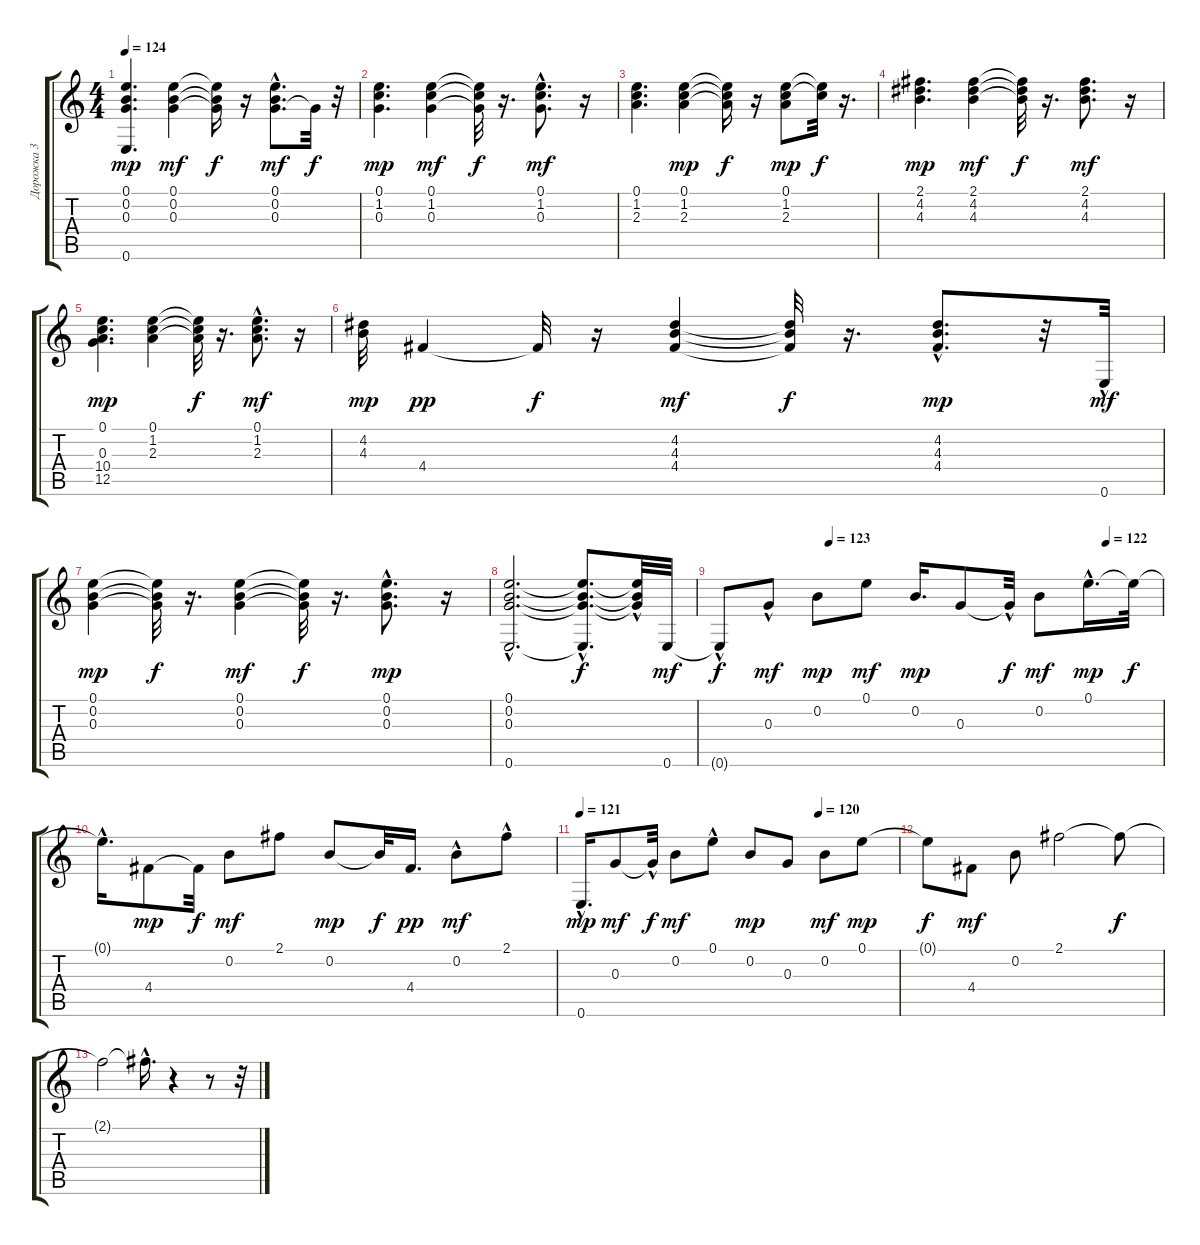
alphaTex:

\track ("Дорожка 3" "Дорожка 3") {instrument acousticguitarnylon}
\staff {score tabs}
\tuning (E4 B3 G3 D3 A2 E2) {hide}
\ts (4 4)
\tempo 124
\clef g2
\ks c
(0.1 0.2 0.3 0.6).4{d dy mp} (0.1 0.2 0.3).4{dy mf} (0.1{t} 0.2{t} 0.3{t}).16{dy f} r.16 (0.1{hac} 0.2{hac} 0.3{hac}).8{d dy mf} 0.3{t}.32{dy f} r.32 |
(0.1 1.2 0.3).4{d dy mp} (0.1 1.2 0.3).4{dy mf} (0.1{t} 1.2{t} 0.3{t}).32{dy f} r.16{d} (0.1{hac} 1.2 0.3).8{d dy mf} r.16 |
(0.1 1.2 2.3).4{d} (0.1 1.2 2.3).4{dy mp} (0.1{t} 1.2{t} 2.3{t}).16{dy f} r.16 (0.1 1.2 2.3).8{dy mp} (0.1{t} 1.2{t}).32{dy f} r.16{d} |
(2.1 4.2 4.3).4{d dy mp} (2.1 4.2 4.3).4{dy mf} (2.1{t} 4.2{t} 4.3{t}).32{dy f} r.16{d} (2.1 4.2 4.3).8{d dy mf} r.16 |
(0.1 0.3 10.4 12.5).4{d dy mp} (0.1 1.2 2.3).4 (0.1{t} 1.2{t} 2.3{t}).32{dy f} r.16{d} (0.1{hac} 1.2 2.3{hac}).8{d dy mf} r.16 |
(4.2 4.3).32{dy mp} 4.4.4{dy pp} 4.4{t}.32{dy f} r.16 (4.2 4.3 4.4).4{dy mf} (4.2{t} 4.3{t} 4.4{t}).32{dy f} r.16{d} (4.2{hac} 4.3{hac} 4.4).8{d dy mp} r.32 0.6{hac}.32{dy mf} |
(0.1 0.2 0.3).4{dy mp} (0.1{t} 0.2{t} 0.3{t}).32{dy f} r.16{d} (0.1 0.2 0.3).4{dy mf} (0.1{t} 0.2{t} 0.3{t}).32{dy f} r.16{d} (0.1{hac} 0.2{hac} 0.3{hac}).8{d dy mp} r.16 |
(0.1{hac} 0.2{hac} 0.3{hac} 0.6{hac}).2{d} (0.1{hac t} 0.2{hac t} 0.3{hac t} 0.6{t}).8{d dy f} (0.1{hac t} 0.2{hac t} 0.3{t}).32 0.6.32{dy mf} |
\tempo (123 0.25)
\tempo (122 0.875)
0.6{hac t}.8{dy f} 0.3{hac}.8{dy mf} 0.2.8{dy mp} 0.1.8{dy mf} 0.2.16{d dy mp} 0.3.8 0.3{hac t}.32{dy f} 0.2.8{dy mf} 0.1{hac}.16{d dy mp} 0.1{t}.32{dy f} |
0.1{hac t}.16{d} 4.4.8{dy mp} 4.4{t}.32{dy f} 0.2.8{dy mf} 2.1.8 0.2.8{dy mp} 0.2{t}.32{dy f} 4.4.16{d dy pp} 0.2{hac}.8{dy mf} 2.1{hac}.8 |
\tempo 121
\tempo (120 0.75)
0.6{hac}.16{d dy mp} 0.3.8{dy mf} 0.3{hac t}.32{dy f} 0.2.8{dy mf} 0.1{hac}.8 0.2.8{dy mp} 0.3.8 0.2.8{dy mf} 0.1.8{dy mp} |
0.1{t}.8{dy f} 4.4.8{dy mf} 0.2.8 2.1.2 2.1{t}.8{dy f} |
2.1{t}.2 2.1{hac t}.16{d} r.4 r.8 r.32
